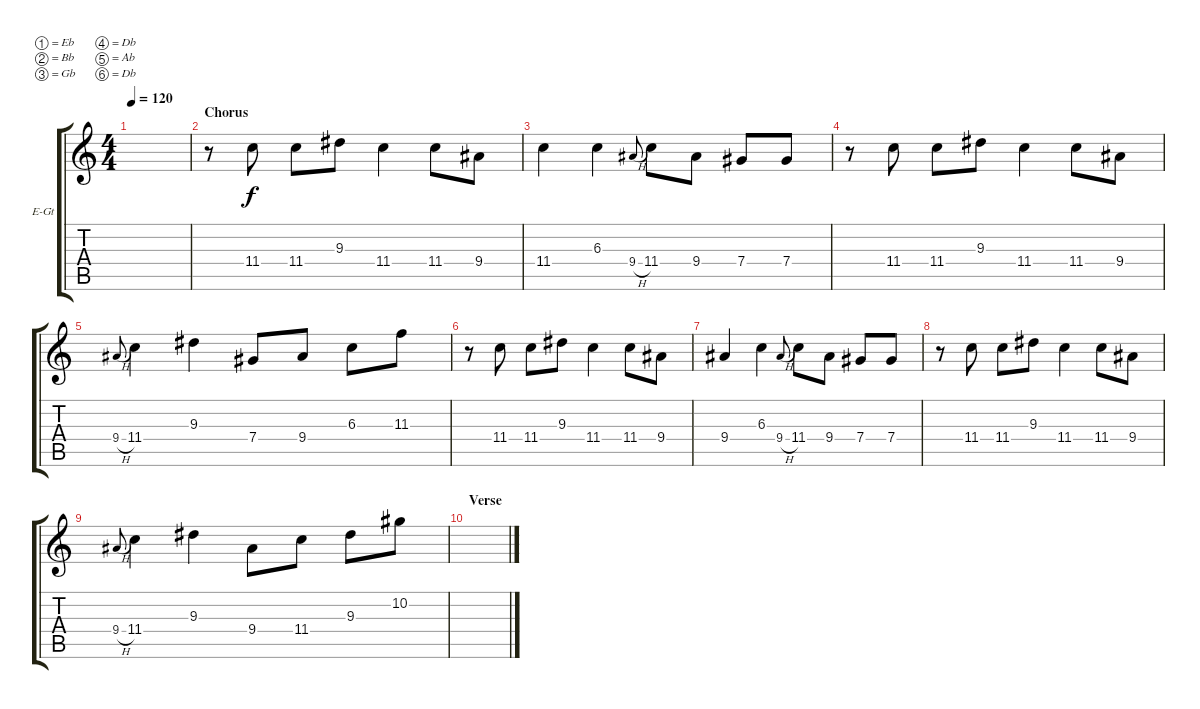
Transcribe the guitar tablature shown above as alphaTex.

\defaultSystemsLayout 4
\bracketExtendMode groupsimilarinstruments
\firstSystemTrackNameOrientation horizontal
\otherSystemsTrackNameOrientation horizontal
\track ("Electric Guitar (Clean)" "E-Gt") {instrument electricguitarclean}
\staff {score tabs}
\tuning (Eb4 Bb3 Gb3 Db3 Ab2 Db2)
\ts (4 4)
\tempo 120
\clef g2
\ks c
|
\section ("" "Chorus")
r.8 11.4.8 11.4.8 9.3.8 11.4.4 11.4.8 9.4.8 |
11.4.4 6.3.4 9.4{h}.8{gr onbeat} 11.4.8 9.4.8 7.4.8 7.4.8 |
r.8 11.4.8 11.4.8 9.3.8 11.4.4 11.4.8 9.4.8 |
9.4{h}.8{gr onbeat} 11.4.4 9.3.4 7.4.8 9.4.8 6.3.8 11.3.8 |
r.8 11.4.8 11.4.8 9.3.8 11.4.4 11.4.8 9.4.8 |
9.4.4 6.3.4 9.4{h}.8{gr onbeat} 11.4.8 9.4.8 7.4.8 7.4.8 |
r.8 11.4.8 11.4.8 9.3.8 11.4.4 11.4.8 9.4.8 |
9.4{h}.8{gr onbeat} 11.4.4 9.3.4 9.4.8 11.4.8 9.3.8 10.2.8 |
\section ("" "Verse")
